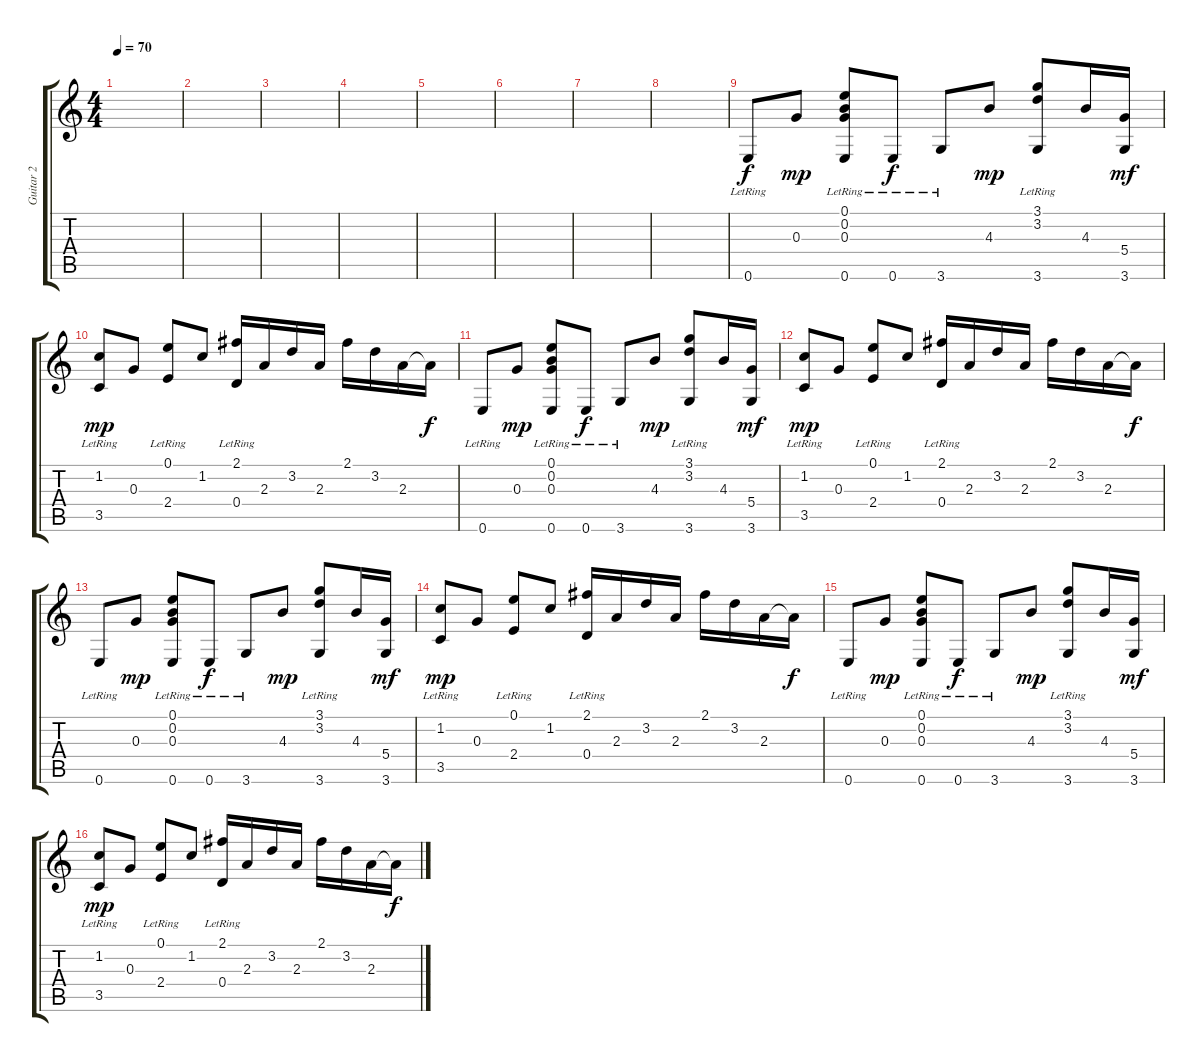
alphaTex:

\track ("Guitar 2" "Guitar 2") {instrument acousticguitarnylon}
\staff {score tabs}
\tuning (E4 B3 G3 D3 A2 E2) {hide}
\ts (4 4)
\tempo 70
\clef g2
\ks c
|
|
|
|
|
|
|
|
0.6{lr}.8 0.3.8{dy mp} (0.1 0.2 0.3 0.6{lr}).8 0.6{lr}.8{dy f} 3.6{lr}.8 4.3.8{dy mp} (3.1 3.2 3.6{lr}).8 4.3.16 (5.4 3.6).16{dy mf} |
(1.2 3.5{lr}).8{dy mp} 0.3.8 (0.1 2.4{lr}).8 1.2.8 (2.1 0.4{lr}).16 2.3.16 3.2.16 2.3.16 2.1.16 3.2.16 2.3.16 2.3{t}.16{dy f} |
0.6{lr}.8 0.3.8{dy mp} (0.1 0.2 0.3 0.6{lr}).8 0.6{lr}.8{dy f} 3.6{lr}.8 4.3.8{dy mp} (3.1 3.2 3.6{lr}).8 4.3.16 (5.4 3.6).16{dy mf} |
(1.2 3.5{lr}).8{dy mp} 0.3.8 (0.1 2.4{lr}).8 1.2.8 (2.1 0.4{lr}).16 2.3.16 3.2.16 2.3.16 2.1.16 3.2.16 2.3.16 2.3{t}.16{dy f} |
0.6{lr}.8 0.3.8{dy mp} (0.1 0.2 0.3 0.6{lr}).8 0.6{lr}.8{dy f} 3.6{lr}.8 4.3.8{dy mp} (3.1 3.2 3.6{lr}).8 4.3.16 (5.4 3.6).16{dy mf} |
(1.2 3.5{lr}).8{dy mp} 0.3.8 (0.1 2.4{lr}).8 1.2.8 (2.1 0.4{lr}).16 2.3.16 3.2.16 2.3.16 2.1.16 3.2.16 2.3.16 2.3{t}.16{dy f} |
0.6{lr}.8 0.3.8{dy mp} (0.1 0.2 0.3 0.6{lr}).8 0.6{lr}.8{dy f} 3.6{lr}.8 4.3.8{dy mp} (3.1 3.2 3.6{lr}).8 4.3.16 (5.4 3.6).16{dy mf} |
(1.2 3.5{lr}).8{dy mp} 0.3.8 (0.1 2.4{lr}).8 1.2.8 (2.1 0.4{lr}).16 2.3.16 3.2.16 2.3.16 2.1.16 3.2.16 2.3.16 2.3{t}.16{dy f}
